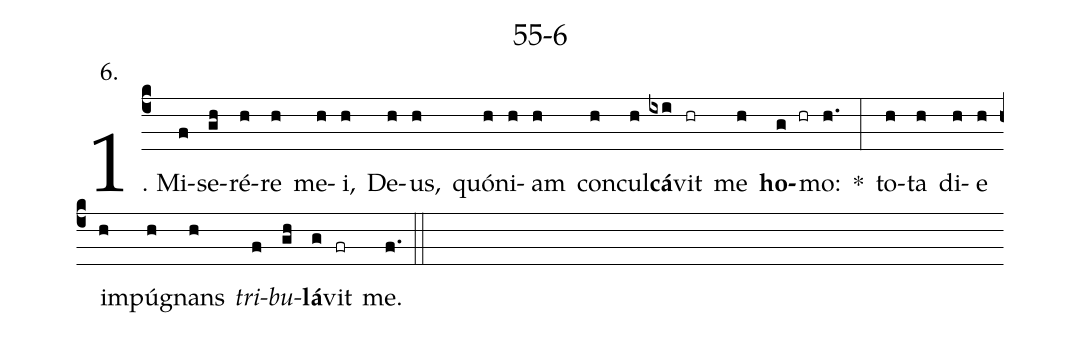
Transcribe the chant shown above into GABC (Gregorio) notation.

name: 55-6;
annotation: 6.;
%%
(c4)1. Mi(f)se(gh)ré(h)re(h) me(h)i,(h) De(h)us,(h) quón(h)i(h)am(h) con(h)cul(h)<b>cá</b>(ixi)vit(hr) me(h) <b>ho</b>(g hr)mo:(h.) *(:) to(h)ta(h) di(h)e(h) im(h)pú(h)gnans(h) <i>tri</i>(f)<i>bu</i>(gh)<b>lá</b>(g)vit(fr) me.(f.) (::)
